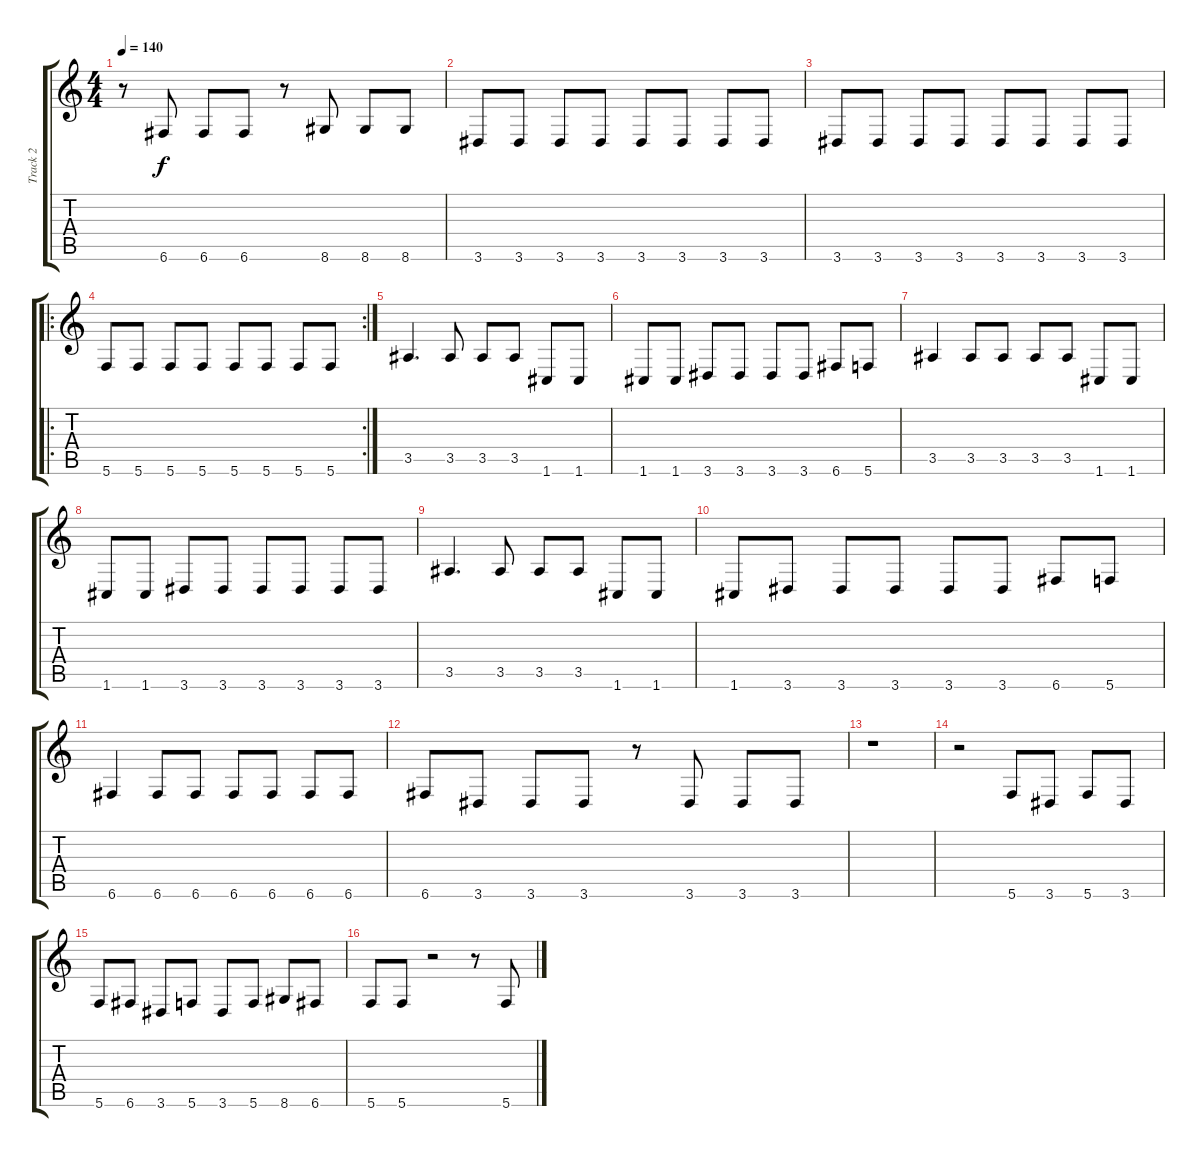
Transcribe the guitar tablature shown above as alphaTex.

\track ("Track 2" "Track 2") {instrument electricbasspick}
\staff {score tabs}
\tuning (D4 A3 F3 C3 G2 C2) {hide}
\ts (4 4)
\tempo 140
\clef g2
\ks c
r.8{dy f} 6.6.8 6.6.8 6.6.8 r.8 8.6.8 8.6.8 8.6.8 |
3.6.8 3.6.8 3.6.8 3.6.8 3.6.8 3.6.8 3.6.8 3.6.8 |
3.6.8 3.6.8 3.6.8 3.6.8 3.6.8 3.6.8 3.6.8 3.6.8 |
\ro
\rc 2
5.6.8 5.6.8 5.6.8 5.6.8 5.6.8 5.6.8 5.6.8 5.6.8 |
3.5.4{d} 3.5.8 3.5.8 3.5.8 1.6.8 1.6.8 |
1.6.8 1.6.8 3.6.8 3.6.8 3.6.8 3.6.8 6.6.8 5.6.8 |
3.5.4 3.5.8 3.5.8 3.5.8 3.5.8 1.6.8 1.6.8 |
1.6.8 1.6.8 3.6.8 3.6.8 3.6.8 3.6.8 3.6.8 3.6.8 |
3.5.4{d} 3.5.8 3.5.8 3.5.8 1.6.8 1.6.8 |
1.6.8 3.6.8 3.6.8 3.6.8 3.6.8 3.6.8 6.6.8 5.6.8 |
6.6.4 6.6.8 6.6.8 6.6.8 6.6.8 6.6.8 6.6.8 |
6.6.8 3.6.8 3.6.8 3.6.8 r.8 3.6.8 3.6.8 3.6.8 |
r.1 |
r.2 5.6.8 3.6.8 5.6.8 3.6.8 |
5.6.8 6.6.8 3.6.8 5.6.8 3.6.8 5.6.8 8.6.8 6.6.8 |
5.6.8 5.6.8 r.2 r.8 5.6.8
